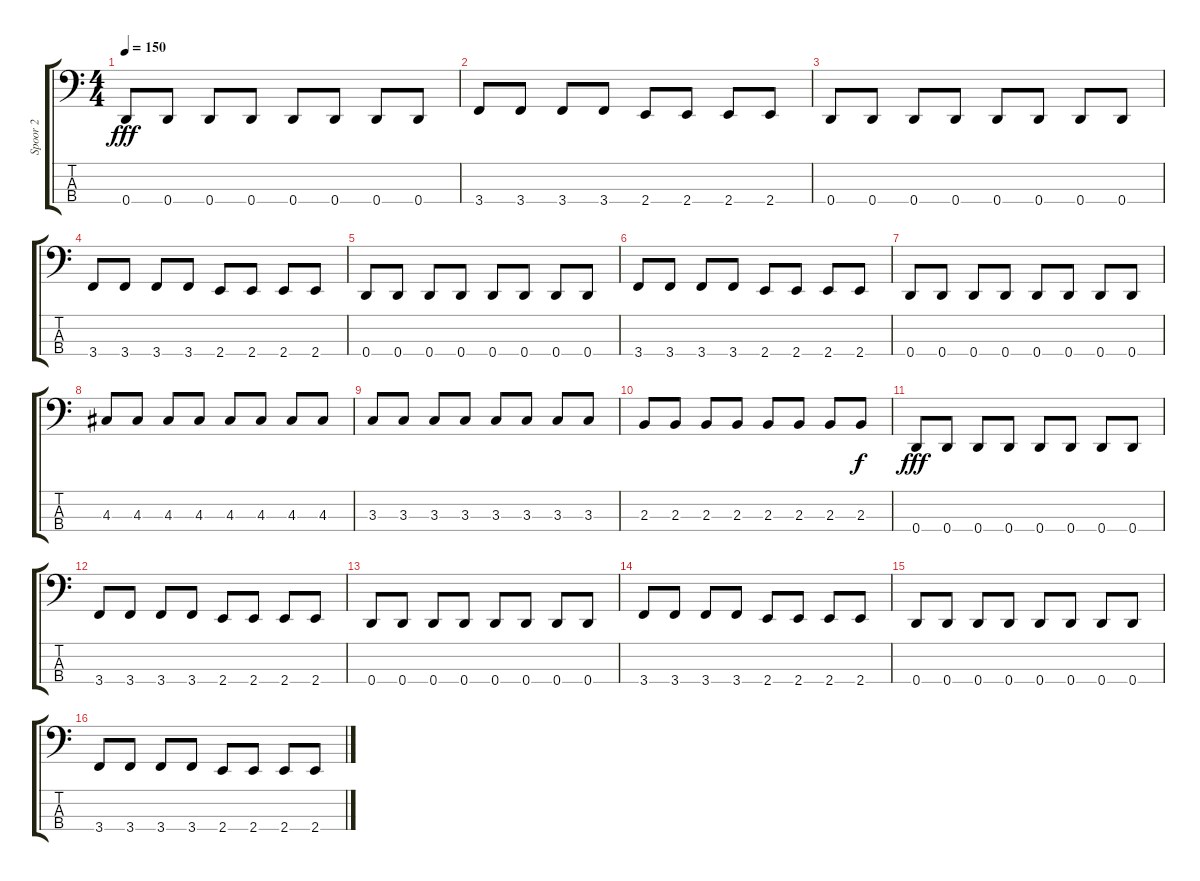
\track ("Spoor 2" "Spoor 2") {instrument electricbassfinger}
\staff {score tabs}
\tuning (G2 D2 A1 D1) {hide}
\ts (4 4)
\tempo 150
\clef f4
\ks c
0.4.8{dy fff} 0.4.8 0.4.8 0.4.8 0.4.8 0.4.8 0.4.8 0.4.8 |
3.4.8 3.4.8 3.4.8 3.4.8 2.4.8 2.4.8 2.4.8 2.4.8 |
0.4.8 0.4.8 0.4.8 0.4.8 0.4.8 0.4.8 0.4.8 0.4.8 |
3.4.8 3.4.8 3.4.8 3.4.8 2.4.8 2.4.8 2.4.8 2.4.8 |
0.4.8 0.4.8 0.4.8 0.4.8 0.4.8 0.4.8 0.4.8 0.4.8 |
3.4.8 3.4.8 3.4.8 3.4.8 2.4.8 2.4.8 2.4.8 2.4.8 |
0.4.8 0.4.8 0.4.8 0.4.8 0.4.8 0.4.8 0.4.8 0.4.8 |
4.3.8 4.3.8 4.3.8 4.3.8 4.3.8 4.3.8 4.3.8 4.3.8 |
3.3.8 3.3.8 3.3.8 3.3.8 3.3.8 3.3.8 3.3.8 3.3.8 |
2.3.8 2.3.8 2.3.8 2.3.8 2.3.8 2.3.8 2.3.8 2.3.8{dy f} |
0.4.8{dy fff} 0.4.8 0.4.8 0.4.8 0.4.8 0.4.8 0.4.8 0.4.8 |
3.4.8 3.4.8 3.4.8 3.4.8 2.4.8 2.4.8 2.4.8 2.4.8 |
0.4.8 0.4.8 0.4.8 0.4.8 0.4.8 0.4.8 0.4.8 0.4.8 |
3.4.8 3.4.8 3.4.8 3.4.8 2.4.8 2.4.8 2.4.8 2.4.8 |
0.4.8 0.4.8 0.4.8 0.4.8 0.4.8 0.4.8 0.4.8 0.4.8 |
3.4.8 3.4.8 3.4.8 3.4.8 2.4.8 2.4.8 2.4.8 2.4.8
